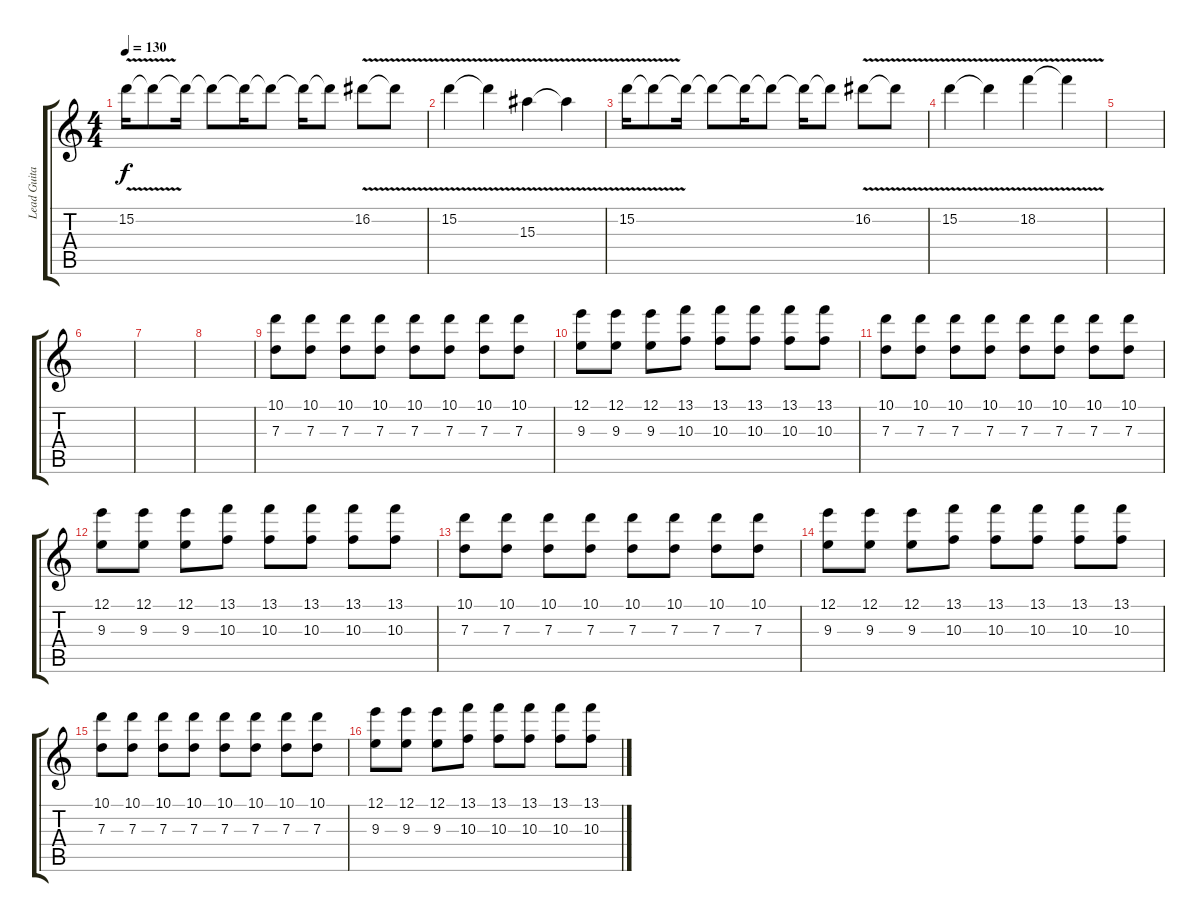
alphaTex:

\track ("Lead Guitar" "Lead Guita") {instrument distortionguitar}
\staff {score tabs}
\tuning (E4 B3 G3 D3 A2 D2) {hide}
\ts (4 4)
\tempo 130
\clef g2
\ks c
15.2{v}.16{dy f} 15.2{t}.8 15.2{t}.16 15.2{t}.8 15.2{t}.16 15.2{t}.8 15.2{t}.16 15.2{t}.8 16.2{v}.8 16.2{t}.8 |
15.2{v}.4 15.2{t}.4 15.3{v}.4 15.3{t}.4 |
15.2{v}.16 15.2{t}.8 15.2{t}.16 15.2{t}.8 15.2{t}.16 15.2{t}.8 15.2{t}.16 15.2{t}.8 16.2{v}.8 16.2{t}.8 |
15.2{v}.4 15.2{t}.4 18.2{v}.4 18.2{t}.4 |
|
|
|
|
(10.1 7.3).8 (10.1 7.3).8 (10.1 7.3).8 (10.1 7.3).8 (10.1 7.3).8 (10.1 7.3).8 (10.1 7.3).8 (10.1 7.3).8 |
(12.1 9.3).8 (12.1 9.3).8 (12.1 9.3).8 (13.1 10.3).8 (13.1 10.3).8 (13.1 10.3).8 (13.1 10.3).8 (13.1 10.3).8 |
(10.1 7.3).8 (10.1 7.3).8 (10.1 7.3).8 (10.1 7.3).8 (10.1 7.3).8 (10.1 7.3).8 (10.1 7.3).8 (10.1 7.3).8 |
(12.1 9.3).8 (12.1 9.3).8 (12.1 9.3).8 (13.1 10.3).8 (13.1 10.3).8 (13.1 10.3).8 (13.1 10.3).8 (13.1 10.3).8 |
(10.1 7.3).8 (10.1 7.3).8 (10.1 7.3).8 (10.1 7.3).8 (10.1 7.3).8 (10.1 7.3).8 (10.1 7.3).8 (10.1 7.3).8 |
(12.1 9.3).8 (12.1 9.3).8 (12.1 9.3).8 (13.1 10.3).8 (13.1 10.3).8 (13.1 10.3).8 (13.1 10.3).8 (13.1 10.3).8 |
(10.1 7.3).8 (10.1 7.3).8 (10.1 7.3).8 (10.1 7.3).8 (10.1 7.3).8 (10.1 7.3).8 (10.1 7.3).8 (10.1 7.3).8 |
(12.1 9.3).8 (12.1 9.3).8 (12.1 9.3).8 (13.1 10.3).8 (13.1 10.3).8 (13.1 10.3).8 (13.1 10.3).8 (13.1 10.3).8
